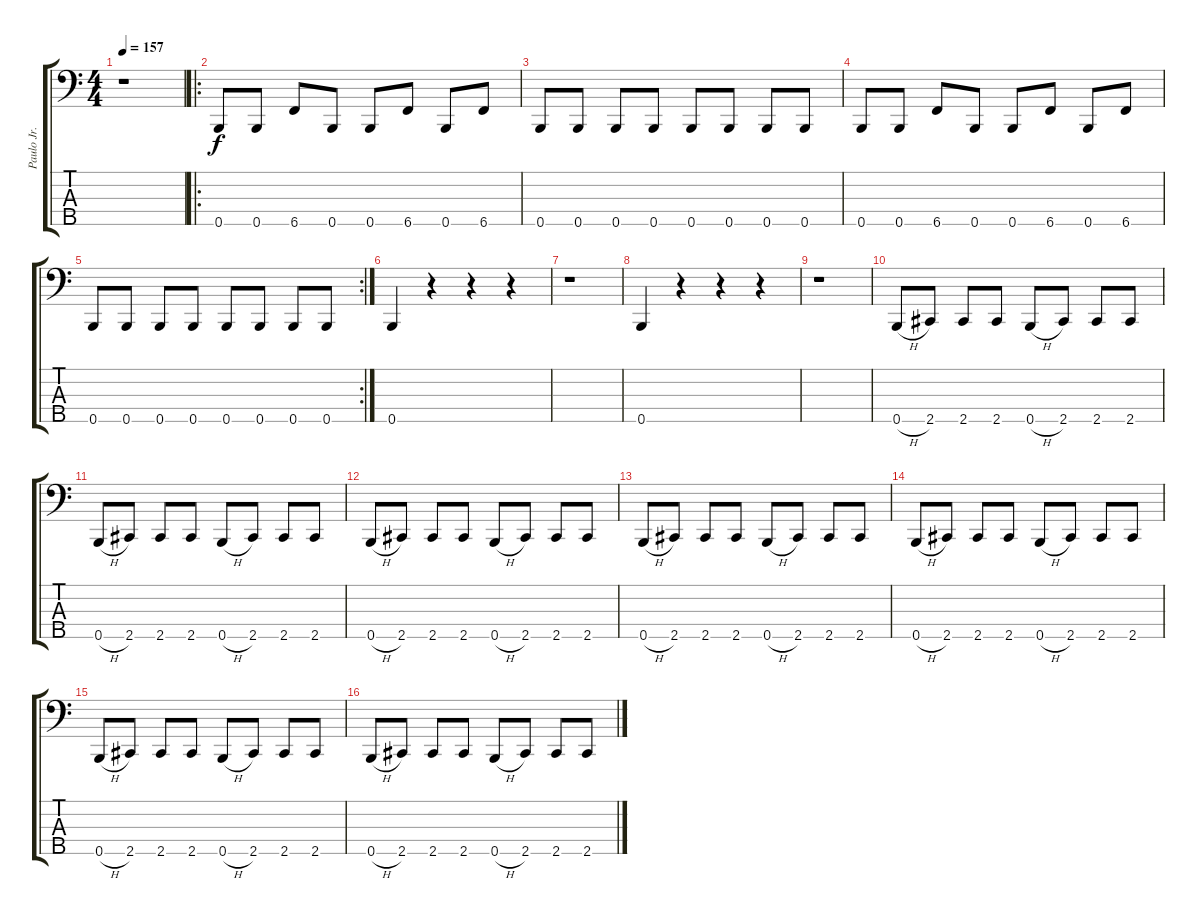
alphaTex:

\track ("Paulo Jr." "Paulo Jr.") {instrument electricbassfinger}
\staff {score tabs}
\tuning (G2 D2 A1 E1 B0) {hide}
\ts (4 4)
\tempo 157
\clef f4
\ks c
r.1{dy f} |
\ro
0.5.8 0.5.8 6.5.8 0.5.8 0.5.8 6.5.8 0.5.8 6.5.8 |
0.5.8 0.5.8 0.5.8 0.5.8 0.5.8 0.5.8 0.5.8 0.5.8 |
0.5.8 0.5.8 6.5.8 0.5.8 0.5.8 6.5.8 0.5.8 6.5.8 |
\rc 2
0.5.8 0.5.8 0.5.8 0.5.8 0.5.8 0.5.8 0.5.8 0.5.8 |
0.5.4 r.4 r.4 r.4 |
r.1 |
0.5.4 r.4 r.4 r.4 |
r.1 |
0.5{h}.8 2.5.8 2.5.8 2.5.8 0.5{h}.8 2.5.8 2.5.8 2.5.8 |
0.5{h}.8 2.5.8 2.5.8 2.5.8 0.5{h}.8 2.5.8 2.5.8 2.5.8 |
0.5{h}.8 2.5.8 2.5.8 2.5.8 0.5{h}.8 2.5.8 2.5.8 2.5.8 |
0.5{h}.8 2.5.8 2.5.8 2.5.8 0.5{h}.8 2.5.8 2.5.8 2.5.8 |
0.5{h}.8 2.5.8 2.5.8 2.5.8 0.5{h}.8 2.5.8 2.5.8 2.5.8 |
0.5{h}.8 2.5.8 2.5.8 2.5.8 0.5{h}.8 2.5.8 2.5.8 2.5.8 |
0.5{h}.8 2.5.8 2.5.8 2.5.8 0.5{h}.8 2.5.8 2.5.8 2.5.8
